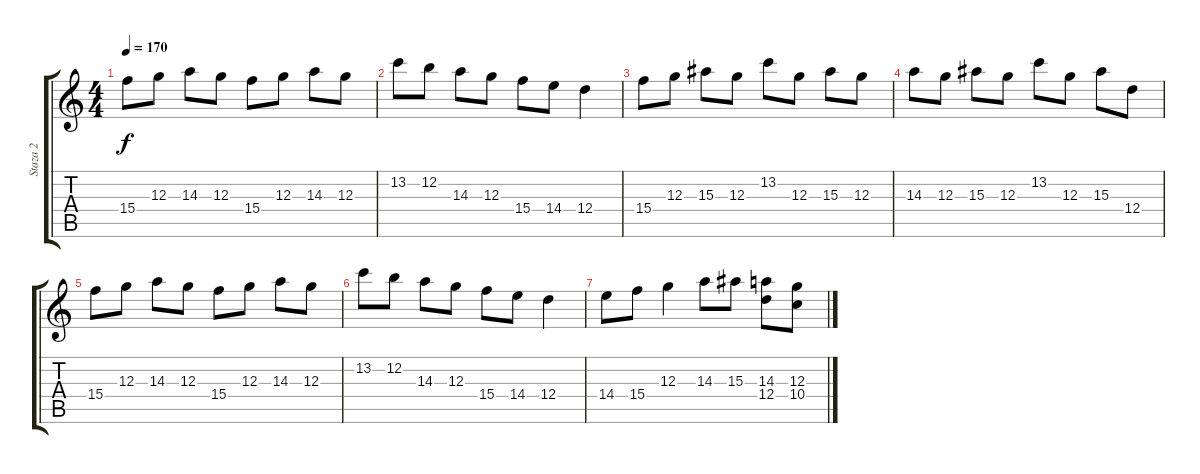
\track ("Staza 2" "Staza 2") {instrument distortionguitar}
\staff {score tabs}
\tuning (E4 B3 G3 D3 A2 E2) {hide}
\ts (4 4)
\tempo 170
\clef g2
\ks c
15.4.8{dy f} 12.3.8 14.3.8 12.3.8 15.4.8 12.3.8 14.3.8 12.3.8 |
13.2.8 12.2.8 14.3.8 12.3.8 15.4.8 14.4.8 12.4.4 |
15.4.8 12.3.8 15.3.8 12.3.8 13.2.8 12.3.8 15.3.8 12.3.8 |
14.3.8 12.3.8 15.3.8 12.3.8 13.2.8 12.3.8 15.3.8 12.4.8 |
15.4.8 12.3.8 14.3.8 12.3.8 15.4.8 12.3.8 14.3.8 12.3.8 |
13.2.8 12.2.8 14.3.8 12.3.8 15.4.8 14.4.8 12.4.4 |
14.4.8 15.4.8 12.3.4 14.3.8 15.3.8 (14.3 12.4).8 (12.3 10.4).8
